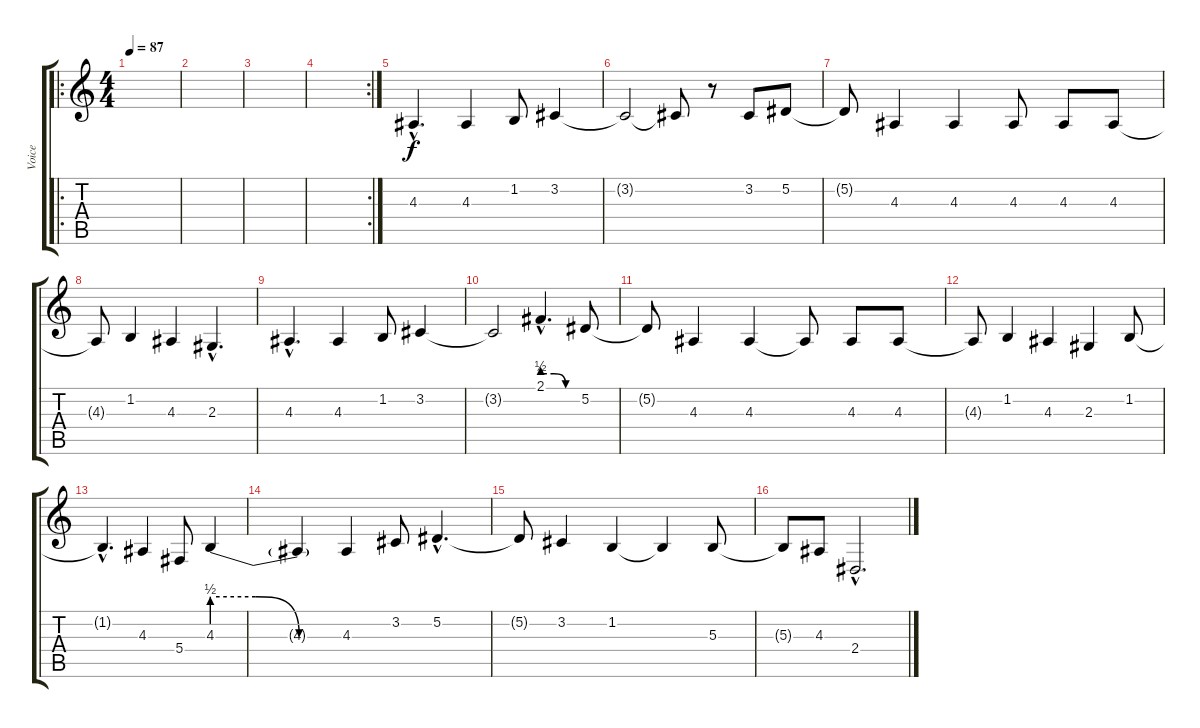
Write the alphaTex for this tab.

\track ("Voice" "Voice") {instrument oboe}
\staff {score tabs}
\tuning (Eb4 Bb3 Gb3 Db3 Ab2 Eb2) {hide}
\ro
\ts (4 4)
\tempo 87
\clef g2
\ks c
|
|
|
\rc 2
|
4.3{hac}.4{d} 4.3.4 1.2.8 3.2.4 |
3.2{t}.2 3.2{t}.8 r.8 3.2.8 5.2.8 |
5.2{t}.8 4.3.4 4.3.4 4.3.8 4.3.8 4.3.8 |
4.3{t}.8 1.2.4 4.3.4 2.3{hac}.4{d} |
4.3{hac}.4{d} 4.3.4 1.2.8 3.2.4 |
3.2{t}.2 2.1{be (custom 0 2 20 2 40 0 60 0) hac}.4{d} 5.2.8 |
5.2{t}.8 4.3.4 4.3.4 4.3{t}.8 4.3.8 4.3.8 |
4.3{t}.8 1.2.4 4.3.4 2.3.4 1.2.8 |
1.2{hac t}.4{d} 4.3.4 5.4.8 4.3{be (custom 0 2 20 2 40 0 60 0)}.4 |
4.3{t}.4 4.3.4 3.2.8 5.2{hac}.4{d} |
5.2{t}.8 3.2.4 1.2.4 1.2{t}.4 5.3.8 |
5.3{t}.8 4.3.8 2.4{hac}.2{d}
